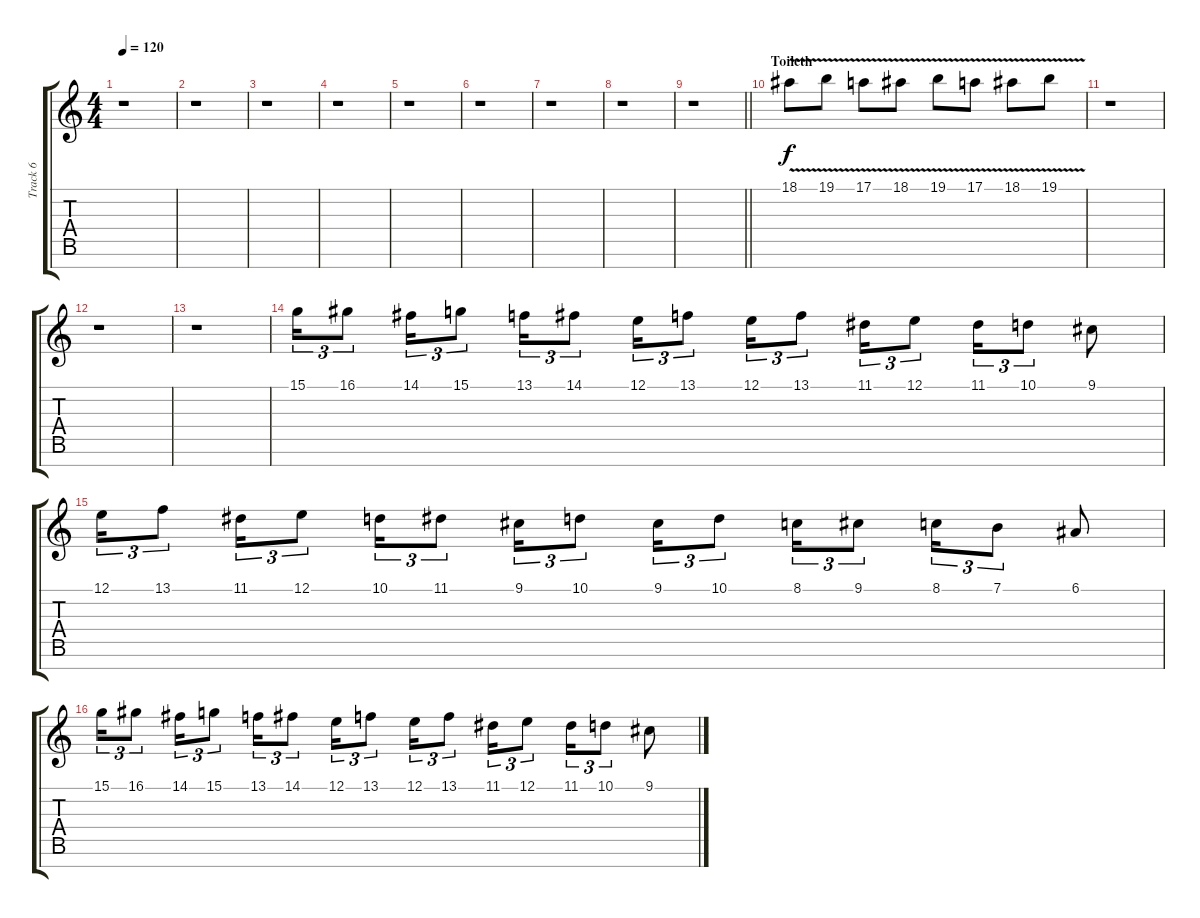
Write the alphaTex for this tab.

\track ("Track 6" "Track 6") {instrument reversecymbal}
\staff {score tabs}
\tuning (E4 B3 G3 D3 A2 E2 B1) {hide}
\ts (4 4)
\tempo 120
\clef g2
\ks c
r.1{dy f} |
r.1 |
r.1 |
r.1 |
r.1 |
r.1 |
r.1 |
r.1 |
\barLineRight lightlight
r.1 |
\section ("" "Toileth")
18.1{v}.8 19.1{v}.8 17.1{v}.8 18.1{v}.8 19.1{v}.8 17.1{v}.8 18.1{v}.8 19.1{v}.8 |
r.1 |
r.1 |
r.1 |
15.1.16{tu (3 2)} 16.1.8{tu (3 2)} 14.1.16{tu (3 2)} 15.1.8{tu (3 2)} 13.1.16{tu (3 2)} 14.1.8{tu (3 2)} 12.1.16{tu (3 2)} 13.1.8{tu (3 2)} 12.1.16{tu (3 2)} 13.1.8{tu (3 2)} 11.1.16{tu (3 2)} 12.1.8{tu (3 2)} 11.1.16{tu (3 2)} 10.1.8{tu (3 2)} 9.1.8 |
12.1.16{tu (3 2)} 13.1.8{tu (3 2)} 11.1.16{tu (3 2)} 12.1.8{tu (3 2)} 10.1.16{tu (3 2)} 11.1.8{tu (3 2)} 9.1.16{tu (3 2)} 10.1.8{tu (3 2)} 9.1.16{tu (3 2)} 10.1.8{tu (3 2)} 8.1.16{tu (3 2)} 9.1.8{tu (3 2)} 8.1.16{tu (3 2)} 7.1.8{tu (3 2)} 6.1.8 |
15.1.16{tu (3 2)} 16.1.8{tu (3 2)} 14.1.16{tu (3 2)} 15.1.8{tu (3 2)} 13.1.16{tu (3 2)} 14.1.8{tu (3 2)} 12.1.16{tu (3 2)} 13.1.8{tu (3 2)} 12.1.16{tu (3 2)} 13.1.8{tu (3 2)} 11.1.16{tu (3 2)} 12.1.8{tu (3 2)} 11.1.16{tu (3 2)} 10.1.8{tu (3 2)} 9.1.8
